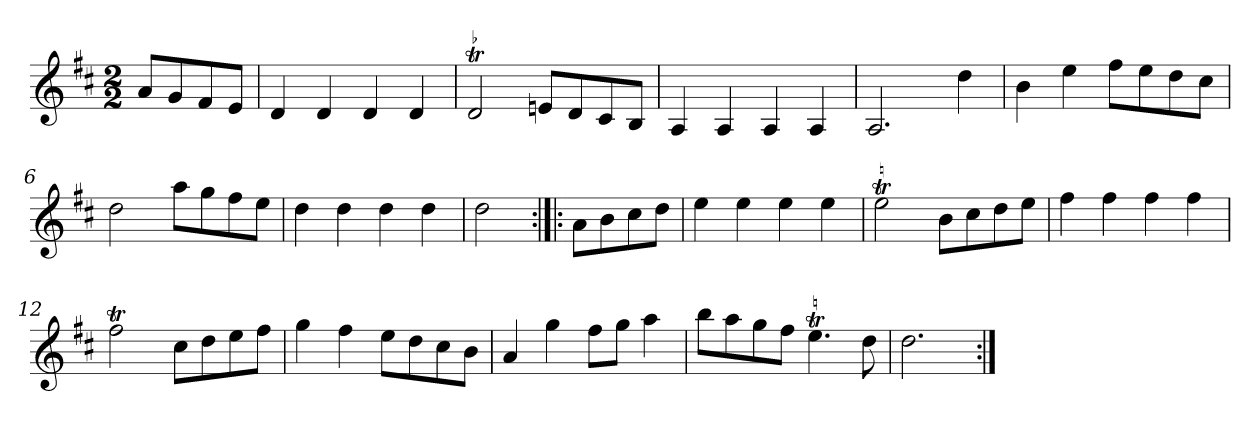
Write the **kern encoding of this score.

**kern
*part1
*staff1
*clefG2
*k[f#c#]
*D:
*M2/2
*MM132
=
8a/L
8g/
8f#/
8e/J
=1
4d
4d
4d
4d
=2
!LO:TR:acc=-
2dt
8en/L
8d/
8c#/
8B/J
=3
4A
4A
4A
4A
=4
2.A
4dd
=5
4b
4ee
8ff#\L
8ee\
8dd\
8cc#\J
=6
2dd
8aa\L
8gg\
8ff#\
8ee\J
=7
4dd
4dd
4dd
4dd
=8
2dd
=:|!|:
8a\L
8b\
8cc#\
8dd\J
=9
4ee
4ee
4ee
4ee
=10
2eet
8b\L
8cc#\
8dd\
8ee\J
=11
4ff#
4ff#
4ff#
4ff#
=12
2ff#t
8cc#\L
8dd\
8ee\
8ff#\J
=13
4gg
4ff#
8ee\L
8dd\
8cc#\
8b\J
=14
4a
4gg
8ff#\L
8gg\J
4aa
=15
8bb\L
8aa\
8gg\
8ff#\J
4.eet
8dd
=16
2.dd
=:|!
*-
